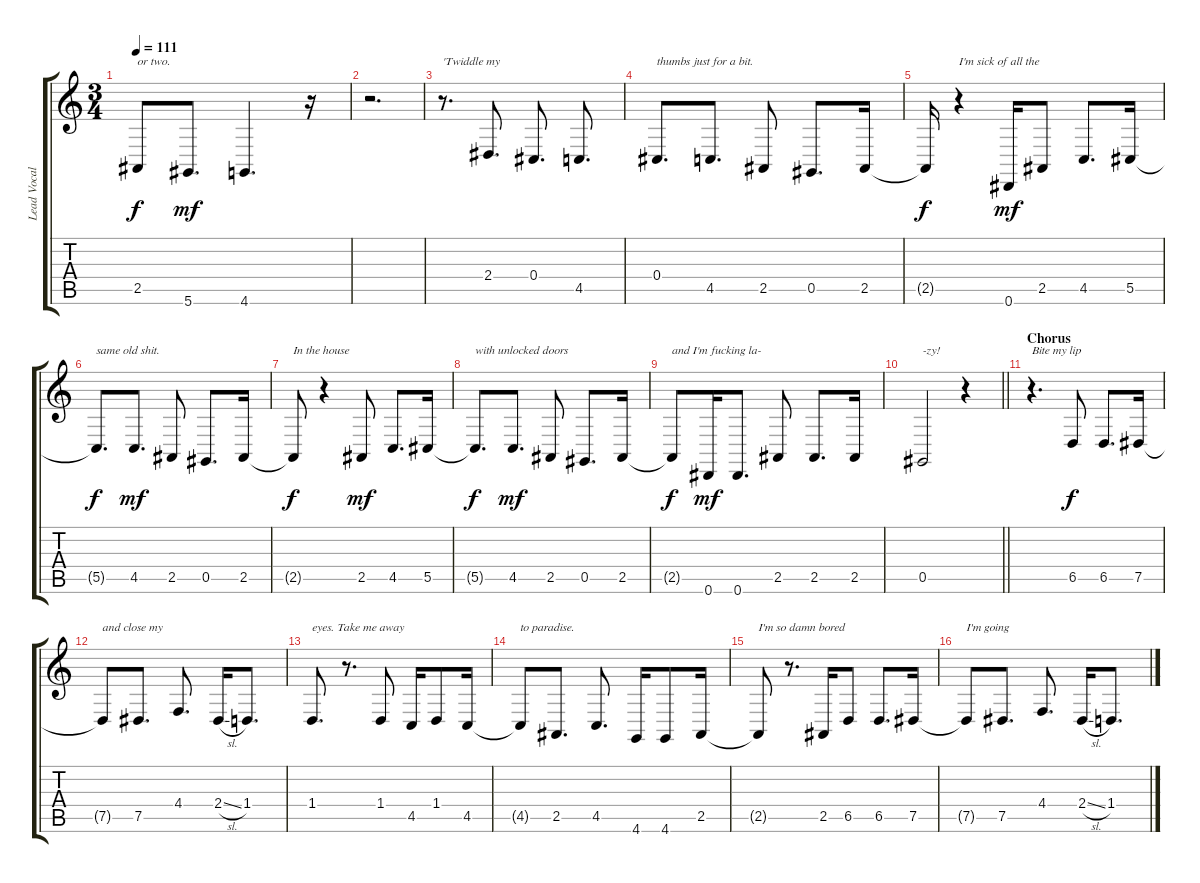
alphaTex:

\track ("Lead Vocals (Billie Joe Armstrong)" "Lead Vocal") {instrument tenorsax}
\staff {score tabs}
\tuning (Eb4 Bb3 Gb3 Db3 Ab2 Eb2) {hide}
\ts (3 4)
\tempo 111
\clef g2
\ks c
2.5{t}.8{txt "or two." dy f} 5.6.8{d dy mf} 4.6.4{d} r.16 |
r.2{d} |
r.8{d txt "'Twiddle my"} 2.4.8{d} 0.4.8{d} 4.5.8{d} |
0.4.8{d txt "thumbs just for a bit."} 4.5.8{d} 2.5.8 0.5.8{d} 2.5.16 |
2.5{t}.16{dy f} r.4{txt "I'm sick of all the"} 0.6.16{dy mf} 2.5.8 4.5.8{d} 5.5.16 |
5.5{t}.8{d txt "same old shit." dy f} 4.5.8{d dy mf} 2.5.8 0.5.8{d} 2.5.16 |
2.5{t}.8{txt "In the house" dy f} r.4 2.5.8{dy mf} 4.5.8{d} 5.5.16 |
5.5{t}.8{d txt "with unlocked doors" dy f} 4.5.8{d dy mf} 2.5.8 0.5.8{d} 2.5.16 |
2.5{t}.8{txt "and I'm fucking la-" dy f} 0.6.16{dy mf} 0.6.8{d} 2.5.8 2.5.8{d} 2.5.16 |
\barLineRight lightlight
0.5.2{txt "-zy!"} r.4 |
\section ("" "Chorus")
r.4{d txt "Bite my lip" volume 16} 6.5.8{dy f} 6.5.8{d} 7.5.16 |
7.5{t}.8{txt "and close my"} 7.5.8{d} 4.4.8{d} 2.4{sl}.16 1.4.8{d} |
1.4.8{d txt "eyes. Take me away"} r.8{d} 1.4.8 4.5.16 1.4.8 4.5.16 |
4.5{t}.8{txt "to paradise."} 2.5.8{d} 4.5.8{d} 4.6.16 4.6.8 2.5.16 |
2.5{t}.8{txt "I'm so damn bored"} r.8{d} 2.5.16 6.5.8 6.5.8{d} 7.5.16 |
7.5{t}.8{txt "I'm going"} 7.5.8{d} 4.4.8{d} 2.4{sl}.16 1.4.8{d}
